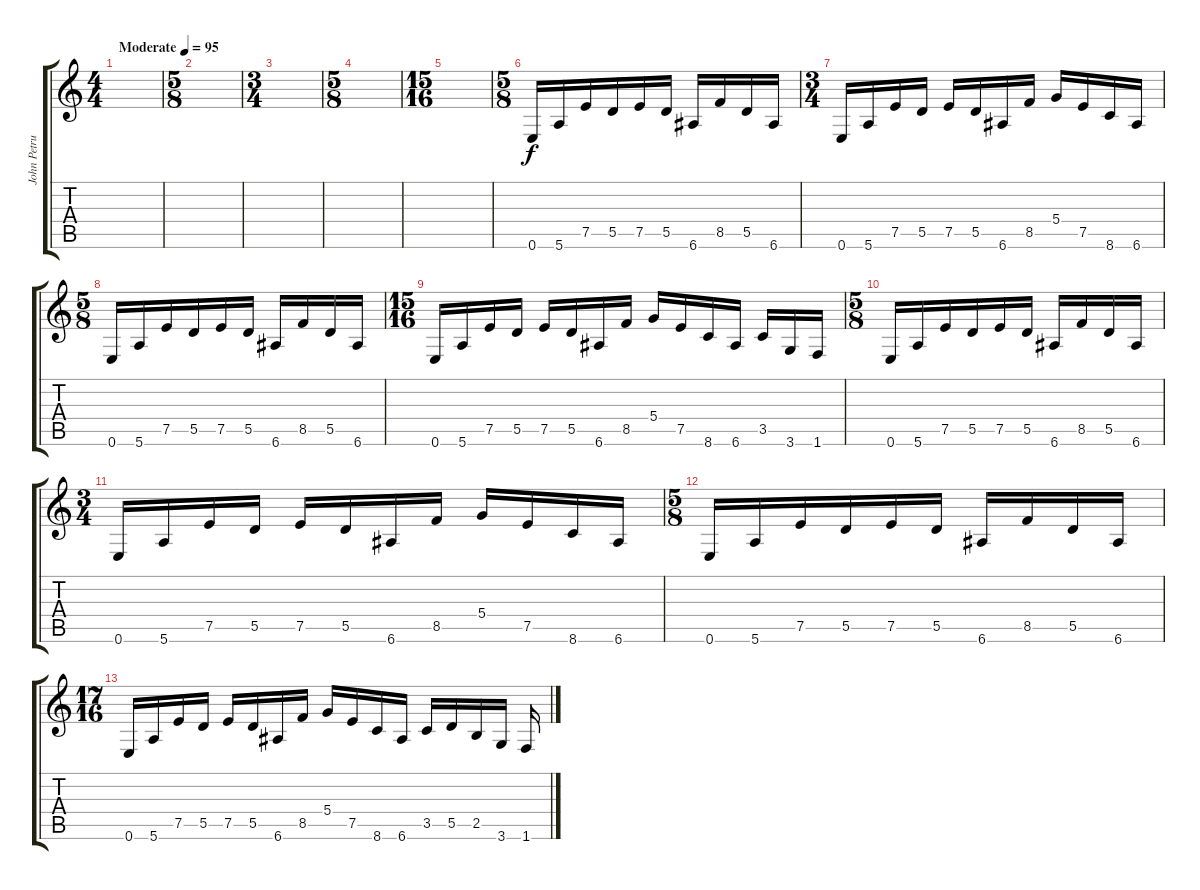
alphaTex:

\track ("John Petrucci" "John Petru") {instrument distortionguitar}
\staff {score tabs}
\tuning (E4 B3 G3 D3 A2 E2) {hide}
\ts (4 4)
\tempo (95 "Moderate")
\clef g2
\ks c
|
\ts (5 8)
|
\ts (3 4)
|
\ts (5 8)
|
\ts (15 16)
|
\ts (5 8)
0.6.16 5.6.16 7.5.16 5.5.16 7.5.16 5.5.16 6.6.16 8.5.16 5.5.16 6.6.16 |
\ts (3 4)
0.6.16 5.6.16 7.5.16 5.5.16 7.5.16 5.5.16 6.6.16 8.5.16 5.4.16 7.5.16 8.6.16 6.6.16 |
\ts (5 8)
0.6.16 5.6.16 7.5.16 5.5.16 7.5.16 5.5.16 6.6.16 8.5.16 5.5.16 6.6.16 |
\ts (15 16)
0.6.16 5.6.16 7.5.16 5.5.16 7.5.16 5.5.16 6.6.16 8.5.16 5.4.16 7.5.16 8.6.16 6.6.16 3.5.16 3.6.16 1.6.16 |
\ts (5 8)
0.6.16 5.6.16 7.5.16 5.5.16 7.5.16 5.5.16 6.6.16 8.5.16 5.5.16 6.6.16 |
\ts (3 4)
0.6.16 5.6.16 7.5.16 5.5.16 7.5.16 5.5.16 6.6.16 8.5.16 5.4.16 7.5.16 8.6.16 6.6.16 |
\ts (5 8)
0.6.16 5.6.16 7.5.16 5.5.16 7.5.16 5.5.16 6.6.16 8.5.16 5.5.16 6.6.16 |
\ts (17 16)
0.6.16 5.6.16 7.5.16 5.5.16 7.5.16 5.5.16 6.6.16 8.5.16 5.4.16 7.5.16 8.6.16 6.6.16 3.5.16 5.5.16 2.5.16 3.6.16 1.6.16
